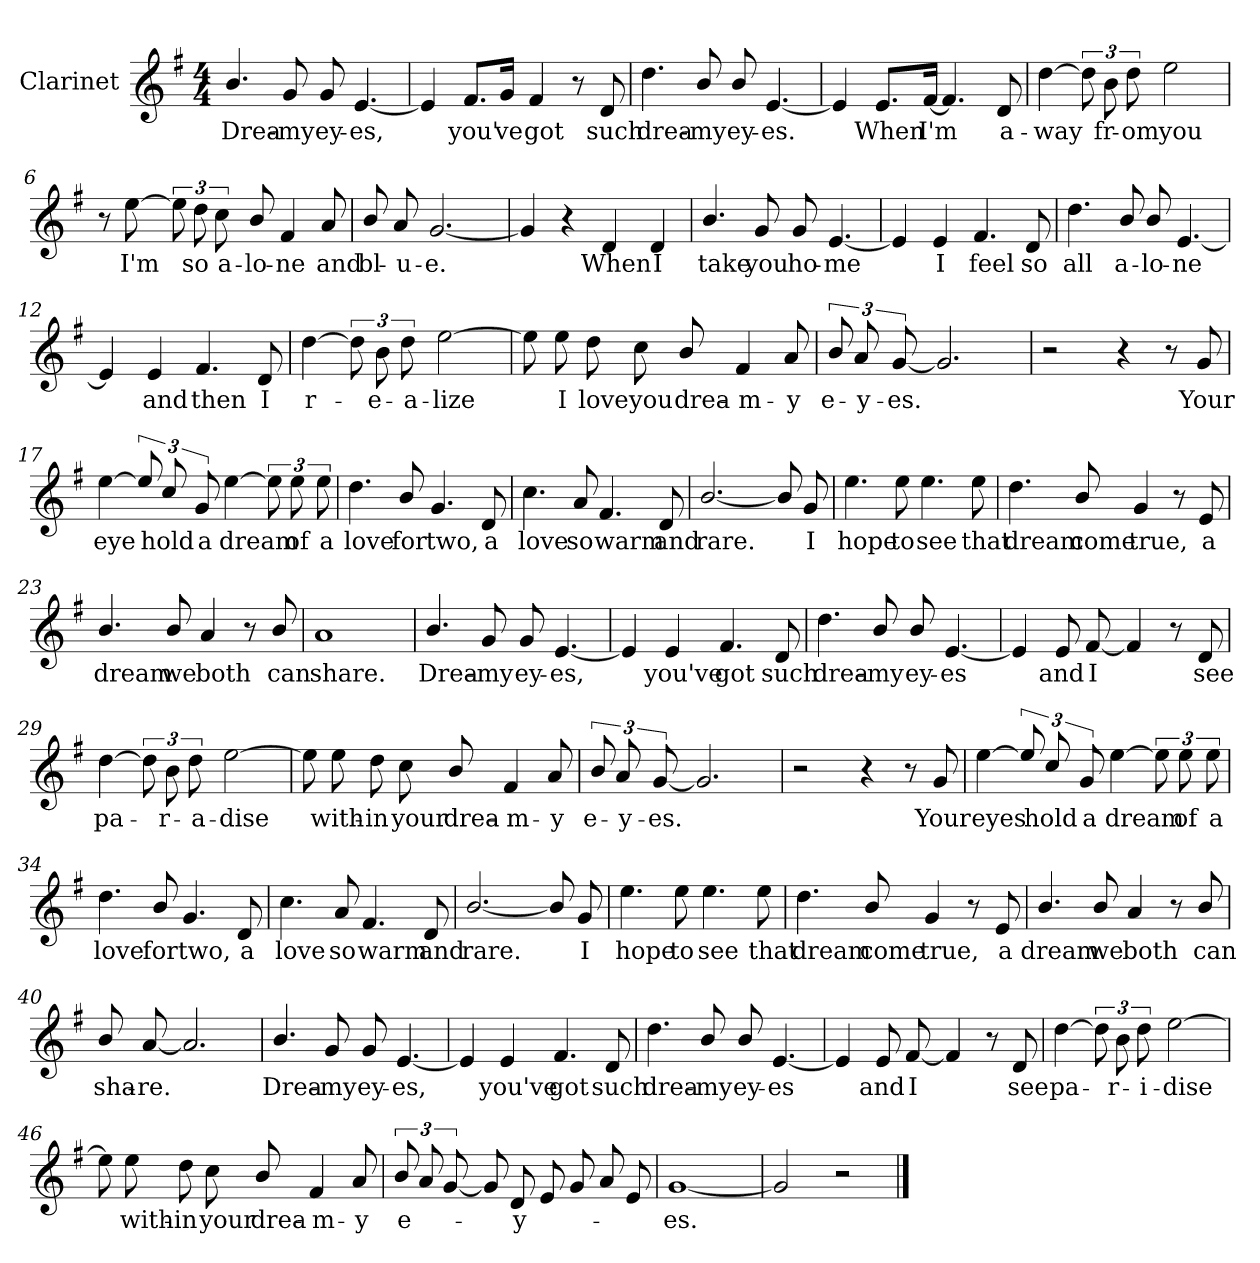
**kern	**text
*part1	*part1
*staff1	*staff1
*I"Clarinet	*
*I'Cl.	*
*clefG2	*
*ITrd1c2	*
*k[b-]	*
*M4/4	*
=1	=1
4.a/	Drea-
8f/	my
8f/	ey-
[<4.d/	es,
=2	=2
4d/]	.
8.e/L	you'
16f/J	ve
4e/	got
8r	.
8c/	such
=3	=3
4.cc\	drea-
8a/	my
8a/	ey-
[<4.d/	es.
=4	=4
4d/]	.
8.d/L	When
[<16e/J	I'm
4.e/]	.
8c/	a-
=5	=5
[>4cc\	way
12cc\L]	.
12a\	fr-
12cc\	om
2dd\	you
!!LO:LB:g=z
=6	=6
8r	.
[>8dd\	I'm
12dd\L]	.
12cc\	so
12b-\	a-
8a/	lo-
4e/	ne
8g/	and
=7	=7
8a/L	bl-
8g/	u-
[<2.f/	e.
=8	=8
4f/]	.
4r	.
4c/	When
4c/	I
=9	=9
4.a/	take
8f/	you
8f/	ho-
[<4.d/	me
=10	=10
4d/]	.
4d/	I
4.e/	feel
8c/	so
!!LO:LB:g=z
=11	=11
4.cc\	all
8a/	a-
8a/	lo-
[<4.d/	ne
=12	=12
4d/]	.
4d/	and
4.e/	then
8c/	I
=13	=13
[>4cc\	r-
12cc\L]	.
12a\	e-
12cc\	a-
[>2dd\	lize
=14	=14
8dd\L]	.
8dd\	I
8cc\L	love
8b-\	you
8a/	drea-
4e/	m-
8g/	y
=15	=15
12a/L	e-
12g/	y-
[<12f/	es.
2.f/]	.
!!LO:LB:g=z
=16	=16
2r	.
4r	.
8r	.
8f/	Your
=17	=17
[>4dd\	eye
12dd/L]	.
12b-/	hold
12f/	a
[>4dd\	dream
12dd\L]	.
12dd\	of
12dd\	a
=18	=18
4.cc\	love
8a/	for
4.f/	two,
8c/	a
=19	=19
4.b-\	love
8g/	so
4.e/	warm
8c/	and
=20	=20
[<2.a/	rare.
8a/L]	.
8f/	I
!!LO:LB:g=z
=21	=21
4.dd\	hope
8dd\	to
4.dd\	see
8dd\	that
=22	=22
4.cc\	dream
8a/	come
4f/	true,
8r	.
8d/	a
=23	=23
4.a/	dream
8a/	we
4g/	both
8r	.
8a/	can
=24	=24
1g	share.
=25	=25
4.a/	Drea-
8f/	my
8f/	ey-
[<4.d/	es,
!!LO:LB:g=z
=26	=26
4d/]	.
4d/	you've
4.e/	got
8c/	such
=27	=27
4.cc\	drea-
8a/	my
8a/	ey-
[<4.d/	es
=28	=28
4d/]	.
8d/L	and
[<8e/	I
4e/]	.
8r	.
8c/	see
=29	=29
[>4cc\	pa-
12cc\L]	.
12a\	r-
12cc\	a-
[>2dd\	dise
!!LO:LB:g=z
=30	=30
8dd\L]	.
8dd\	with-
8cc\L	in
8b-\	your
8a/	drea-
4e/	m-
8g/	y
=31	=31
12a/L	e-
12g/	y-
[<12f/	es.
2.f/]	.
=32	=32
2r	.
4r	.
8r	.
8f/	Your
=33	=33
[>4dd\	eyes
12dd/L]	.
12b-/	hold
12f/	a
[>4dd\	dream
12dd\L]	.
12dd\	of
12dd\	a
!!LO:PB:g=z
=34	=34
4.cc\	love
8a/	for
4.f/	two,
8c/	a
=35	=35
4.b-\	love
8g/	so
4.e/	warm
8c/	and
=36	=36
[<2.a/	rare.
8a/L]	.
8f/	I
=37	=37
4.dd\	hope
8dd\	to
4.dd\	see
8dd\	that
=38	=38
4.cc\	dream
8a/	come
4f/	true,
8r	.
8d/	a
!!LO:LB:g=z
=39	=39
4.a/	dream
8a/	we
4g/	both
8r	.
8a/	can
=40	=40
8a/L	sha-
[<8g/	re.
2.g/]	.
=41	=41
4.a/	Drea-
8f/	my
8f/	ey-
[<4.d/	es,
=42	=42
4d/]	.
4d/	you've
4.e/	got
8c/	such
=43	=43
4.cc\	drea-
8a/	my
8a/	ey-
[<4.d/	es
!!LO:LB:g=z
=44	=44
4d/]	.
8d/L	and
[<8e/	I
4e/]	.
8r	.
8c/	see
=45	=45
[>4cc\	pa-
12cc\L]	.
12a\	r-
12cc\	i-
[>2dd\	dise
=46	=46
8dd\L]	.
8dd\	with-
8cc\L	in
8b-\	your
8a/	drea-
4e/	m-
8g/	y
=47	=47
12a/L	e-
12g/	.
[<12f/	.
8f/L]	.
8c/	y-
8d/L	.
8f/	.
8g/L	.
8d/	.
!!LO:LB:g=z
=48	=48
[<1f	es.
=49	=49
2f/]	.
2r	.
==	==
*-	*-
